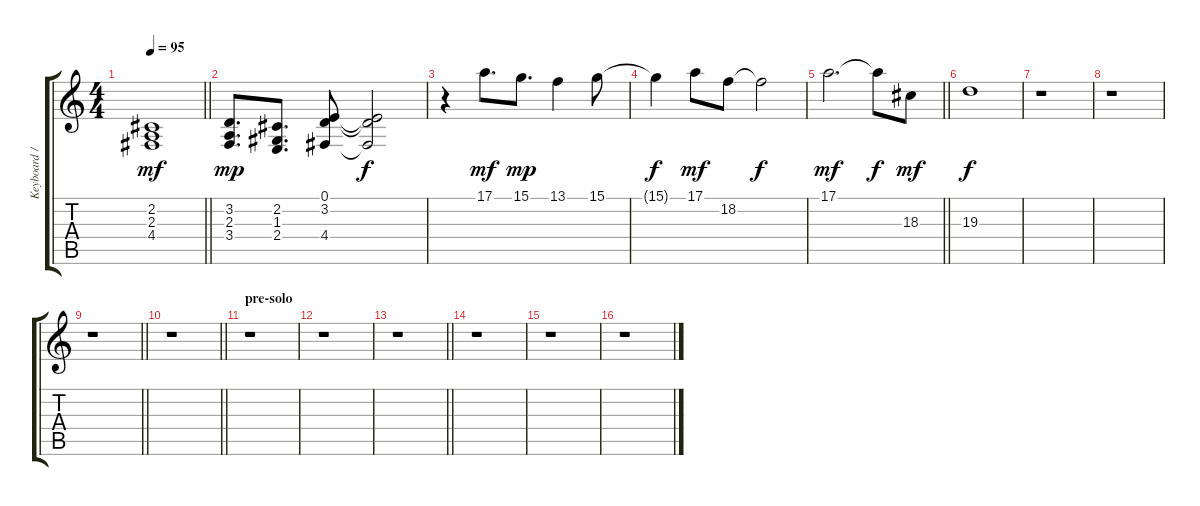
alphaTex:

\track ("Keyboard / Flute" "Keyboard /") {instrument pad8sweep}
\staff {score tabs}
\tuning (E4 B3 G3 D3 A2 D2) {hide}
\ts (4 4)
\tempo 95
\clef g2
\barLineRight lightlight
\ks c
(2.2 2.3 4.4).1{dy mf} |
(3.2 2.3 3.4).8{d dy mp} (2.2 1.3 2.4).8{d} (0.1 3.2 4.4).8 (0.1{t} 3.2{t} 4.4{t}).2{dy f} |
r.4{instrument flute} 17.1.8{d dy mf} 15.1.8{d dy mp} 13.1.4 15.1.8 |
15.1{t}.4{dy f} 17.1.8{dy mf} 18.2.8 18.2{t}.2{dy f} |
\barLineRight lightlight
17.1.2{d dy mf} 17.1{t}.8{dy f} 18.3.8{dy mf} |
19.3.1{dy f} |
r.1 |
r.1 |
\barLineRight lightlight
r.1 |
\barLineRight lightlight
r.1 |
\section ("" "pre-solo")
r.1 |
r.1 |
\barLineRight lightlight
r.1 |
r.1 |
r.1 |
r.1
